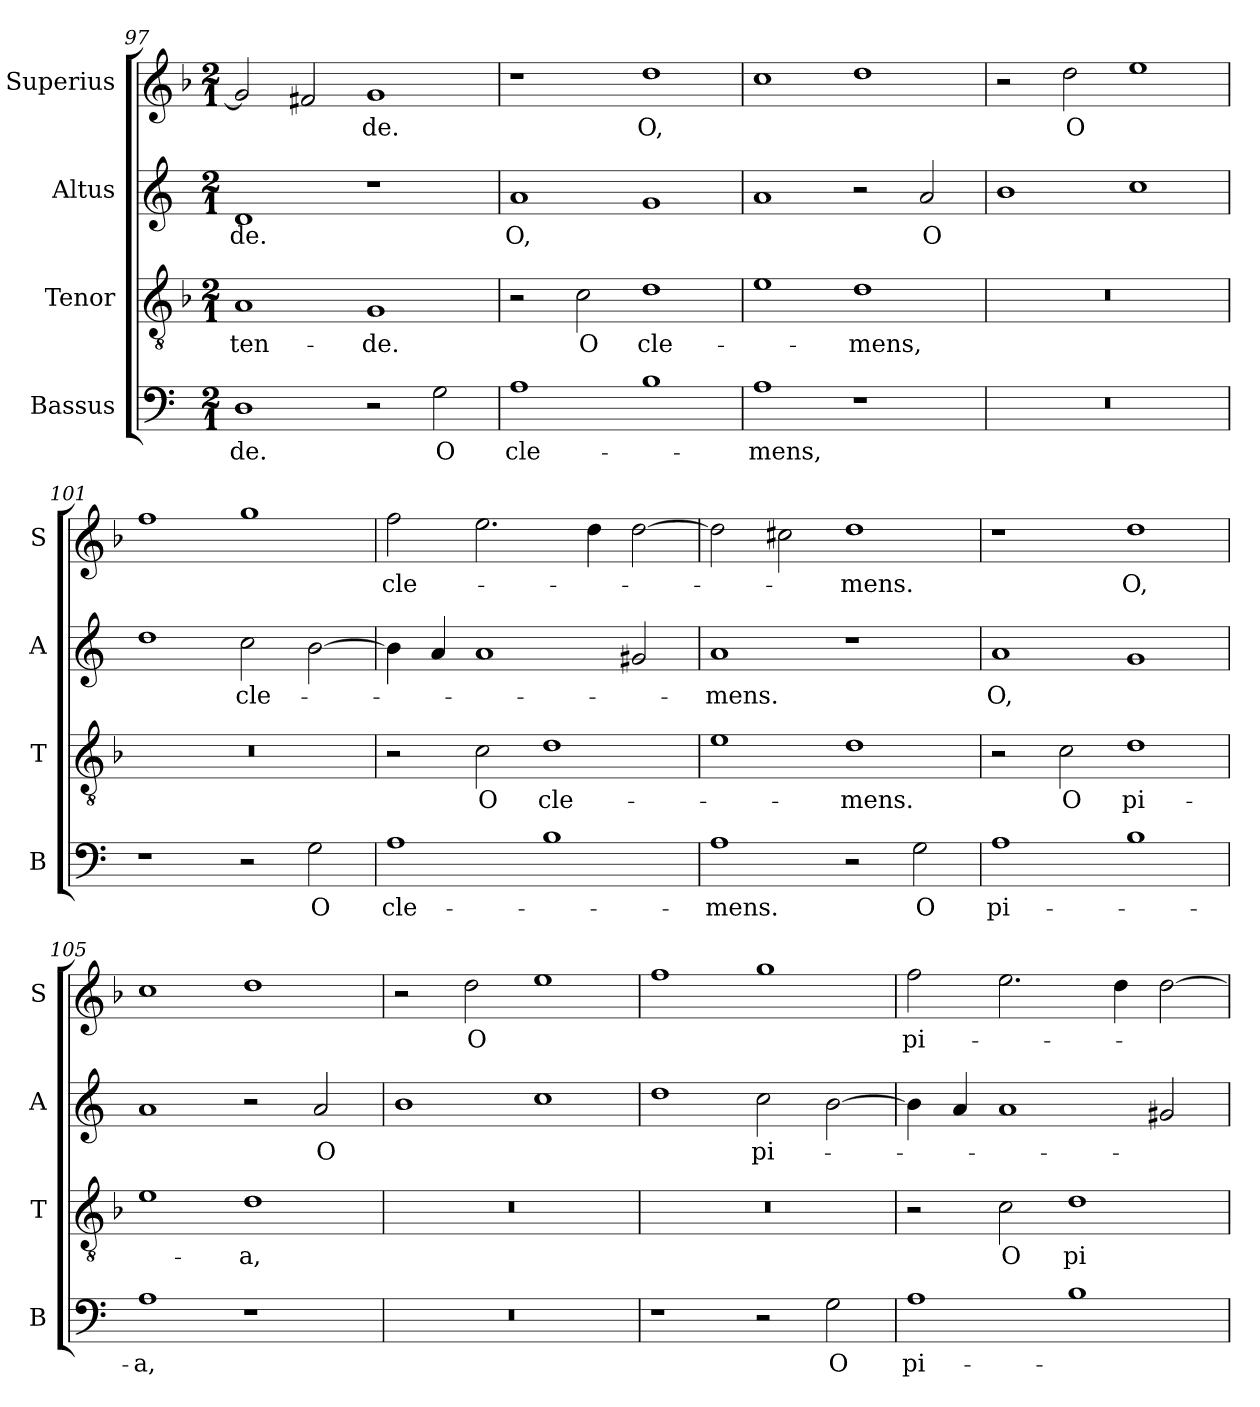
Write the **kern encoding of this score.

**kern	**text	**kern	**text	**kern	**text	**kern	**text
*part4	*part4	*part3	*part3	*part2	*part2	*part1	*part1
*staff4	*staff4	*staff3	*staff3	*staff2	*staff2	*staff1	*staff1
*I"Bassus	*	*I"Tenor	*	*I"Altus	*	*I"Superius	*
*I'B	*	*I'T	*	*I'A	*	*I'S	*
*clefF4	*	*clefGv2	*	*clefG2	*	*clefG2	*
*k[]	*	*k[b-]	*	*k[]	*	*k[b-]	*
*M2/1	*	*M2/1	*	*M2/1	*	*M2/1	*
=97	=97	=97	=97	=97	=97	=97	=97
1D	-de.	1A	-ten-	1d	-de.	2g/]	.
.	.	.	.	.	.	2f#X/	.
2r	.	1G	-de.	1r	.	1g	-de.
2G\	O	.	.	.	.	.	.
=98	=98	=98	=98	=98	=98	=98	=98
1A	cle-	2r	.	1a	O,	1r	.
.	.	2c\	O	.	.	.	.
1B	.	1d	cle-	1g	.	1dd	O,
=99	=99	=99	=99	=99	=99	=99	=99
1A	-mens,	1e	.	1a	.	1cc	.
1r	.	1d	-mens,	2r	.	1dd	.
.	.	.	.	2a/	O	.	.
=100	=100	=100	=100	=100	=100	=100	=100
0r	.	0r	.	1b	.	2r	.
.	.	.	.	.	.	2dd\	O
.	.	.	.	1cc	.	1ee	.
=101	=101	=101	=101	=101	=101	=101	=101
1r	.	0r	.	1dd	.	1ff	.
2r	.	.	.	2cc\	cle-	1gg	.
2G\	O	.	.	[2b\	.	.	.
=102	=102	=102	=102	=102	=102	=102	=102
1A	cle-	2r	.	4b\]	.	2ff\	cle-
.	.	.	.	4a/	.	.	.
.	.	2c\	O	1a	.	2.ee\	.
1B	.	1d	cle-	.	.	.	.
.	.	.	.	.	.	4dd\	.
.	.	.	.	2g#X/	.	[2dd\	.
=103	=103	=103	=103	=103	=103	=103	=103
1A	-mens.	1e	.	1a	-mens.	2dd\]	.
.	.	.	.	.	.	2cc#X\	.
2r	.	1d	-mens.	1r	.	1dd	-mens.
2G\	O	.	.	.	.	.	.
=104	=104	=104	=104	=104	=104	=104	=104
1A	pi-	2r	.	1a	O,	1r	.
.	.	2c\	O	.	.	.	.
1B	.	1d	pi-	1g	.	1dd	O,
=105	=105	=105	=105	=105	=105	=105	=105
1A	-a,	1e	.	1a	.	1cc	.
1r	.	1d	-a,	2r	.	1dd	.
.	.	.	.	2a/	O	.	.
=106	=106	=106	=106	=106	=106	=106	=106
0r	.	0r	.	1b	.	2r	.
.	.	.	.	.	.	2dd\	O
.	.	.	.	1cc	.	1ee	.
=107	=107	=107	=107	=107	=107	=107	=107
1r	.	0r	.	1dd	.	1ff	.
2r	.	.	.	2cc\	pi-	1gg	.
2G\	O	.	.	[2b\	.	.	.
=108	=108	=108	=108	=108	=108	=108	=108
1A	pi-	2r	.	4b\]	.	2ff\	pi-
.	.	.	.	4a/	.	.	.
.	.	2c\	O	1a	.	2.ee\	.
1B	.	1d	pi-	.	.	.	.
.	.	.	.	.	.	4dd\	.
.	.	.	.	2g#X/	.	[2dd\	.
=	=	=	=	=	=	=	=
*-	*-	*-	*-	*-	*-	*-	*-
